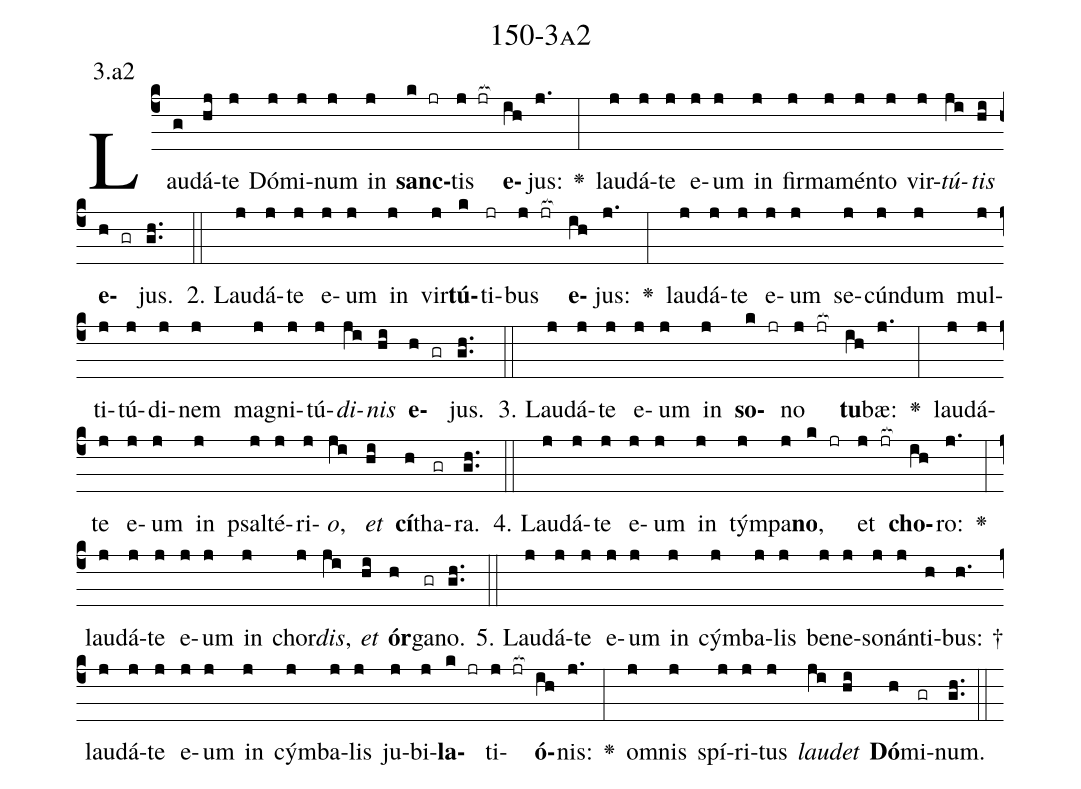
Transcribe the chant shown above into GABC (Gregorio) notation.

name: 150-3a2;
annotation: 3.a2;
%%
(c4)Lau(g)dá(hj)te(j) Dó(j)mi(j)num(j) in(j) <b>sanc</b>(k jr)tis(j jr[ocb:1{]) <b>e</b>(ih[ocb:0}])jus:(j.) <v>\greheightstar</v>(:) lau(j)dá(j)te(j) e(j)um(j) in(j) fir(j)ma(j)mén(j)to(j) vir(j)<i>tú</i>(ji)<i>tis</i>(hi) <b>e</b>(h gr)jus.(gh..) (::)
2. Lau(j)dá(j)te(j) e(j)um(j) in(j) vir(j)<b>tú</b>(k)ti(jr)bus(j jr[ocb:1{]) <b>e</b>(ih[ocb:0}])jus:(j.) <v>\greheightstar</v>(:) lau(j)dá(j)te(j) e(j)um(j) se(j)cún(j)dum(j) mul(j)ti(j)tú(j)di(j)nem(j) ma(j)gni(j)tú(j)<i>di</i>(ji)<i>nis</i>(hi) <b>e</b>(h gr)jus.(gh..) (::)
3. Lau(j)dá(j)te(j) e(j)um(j) in(j) <b>so</b>(k jr)no(j jr[ocb:1{]) <b>tu</b>(ih[ocb:0}])bæ:(j.) <v>\greheightstar</v>(:) lau(j)dá(j)te(j) e(j)um(j) in(j) psal(j)té(j)ri(j)<i>o</i>,(ji) <i>et</i>(hi) <b>cí</b>(h)tha(gr)ra.(gh..) (::)
4. Lau(j)dá(j)te(j) e(j)um(j) in(j) tým(j)pa(j)<b>no</b>,(k jr) et(j jr[ocb:1{]) <b>cho</b>(ih[ocb:0}])ro:(j.) <v>\greheightstar</v>(:) lau(j)dá(j)te(j) e(j)um(j) in(j) chor(j)<i>dis</i>,(ji) <i>et</i>(hi) <b>ór</b>(h)ga(gr)no.(gh..) (::)
5. Lau(j)dá(j)te(j) e(j)um(j) in(j) cým(j)ba(j)lis(j) be(j)ne(j)so(j)nán(j)ti(h)bus: †(h.) lau(j)dá(j)te(j) e(j)um(j) in(j) cým(j)ba(j)lis(j) ju(j)bi(j)<b>la</b>(k jr)ti(j jr[ocb:1{])<b>ó</b>(ih[ocb:0}])nis:(j.) <v>\greheightstar</v>(:) om(j)nis(j) spí(j)ri(j)tus(j) <i>lau</i>(ji)<i>det</i>(hi) <b>Dó</b>(h)mi(gr)num.(gh..) (::)
